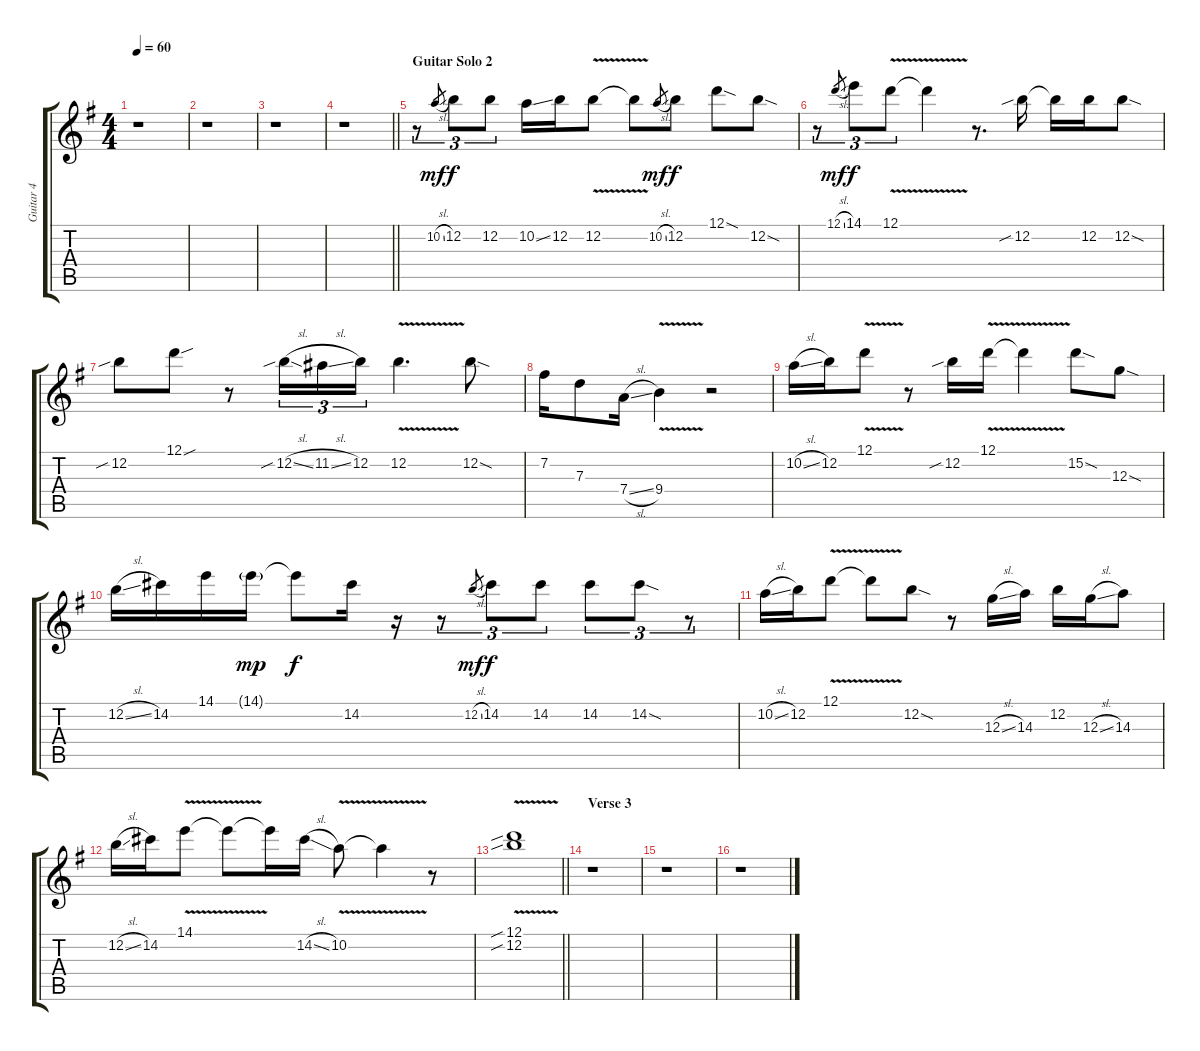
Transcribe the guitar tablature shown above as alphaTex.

\track ("Guitar 4" "Guitar 4") {instrument acousticguitarsteel}
\staff {score tabs}
\tuning (D4 B3 G3 D3 G2 D2) {hide}
\ts (4 4)
\tempo 60
\clef g2
\ks g
r.1{dy mf} |
r.1 |
r.1 |
\barLineRight lightlight
r.1 |
\section ("" "Guitar Solo 2")
r.8{tu (3 2)} 10.2{sl}.8{gr} 12.2.8{tu (3 2) dy f} 12.2.8{tu (3 2)} 10.2{ss}.16 12.2.16 12.2{v}.8 12.2{t}.8 10.2{sl}.8{gr dy mf} 12.2.8{dy f} 12.1{sod}.8 12.2{sod}.8 |
r.8{tu (3 2)} 12.1{sl}.8{gr dy mf} 14.1.8{tu (3 2) dy f} 12.1{v}.8{tu (3 2)} 12.1{t}.4 r.8{d} 12.2{sib}.16 12.2{t}.16 12.2.16 12.2{sod}.8 |
12.2{sib}.8 12.1{sou}.8 r.8 12.2{sib sl}.16{tu (3 2)} 11.2{sl}.16{tu (3 2)} 12.2.16{tu (3 2)} 12.2{v}.4{d} 12.2{sod}.8 |
7.2.16 7.3.8 7.4{sl}.16 9.4{v}.4 r.2 |
10.2{sl}.16 12.2.16 12.1{v}.8 r.8 12.2{sib}.16 12.1{v}.16 12.1{t}.4 15.2{sod}.8 12.3{sod}.8 |
12.2{sl}.16 14.2.16 14.1.16 14.1{g}.16{dy mp} 14.1{t}.8{dy f} 14.2.16 r.16 r.8{tu (3 2)} 12.2{sl}.8{gr dy mf} 14.2.8{tu (3 2) dy f} 14.2.8{tu (3 2)} 14.2.8{tu (3 2)} 14.2{sod}.8{tu (3 2)} r.8{tu (3 2)} |
10.2{sl}.16 12.2.16 12.1{v}.8 12.1{t}.8 12.2{sod}.8 r.8 12.3{sl}.16 14.3.16 12.2.16 12.3{sl}.16 14.3.8 |
12.2{sl}.16 14.2.16 14.1{v}.8 14.1{t}.8 14.1{t}.16 14.2{sl}.16 10.2{v}.8 10.2{t}.4 r.8 |
\barLineRight lightlight
(12.1{sib} 12.2{v sib}).1 |
\section ("" "Verse 3")
r.1 |
r.1 |
r.1
